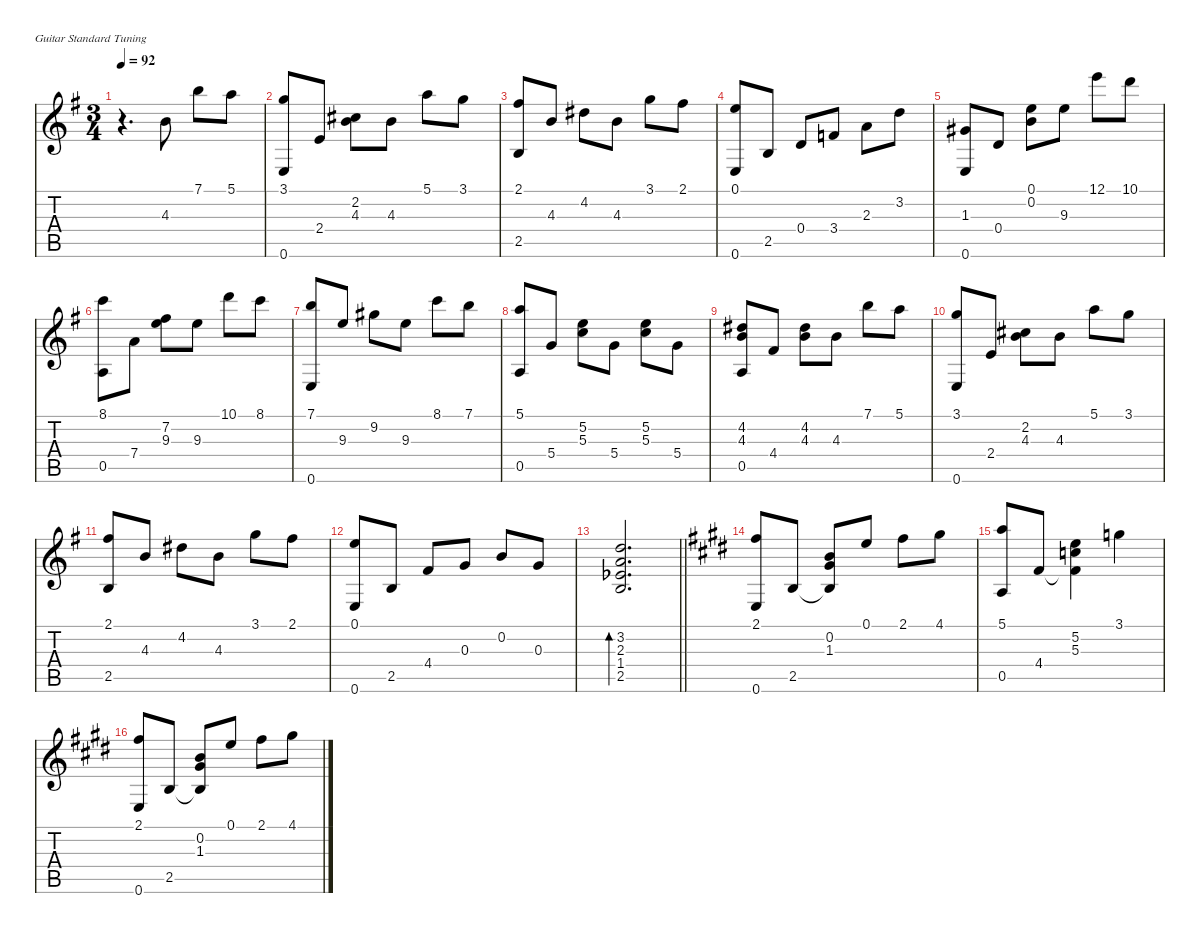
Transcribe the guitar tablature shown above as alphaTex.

\defaultSystemsLayout 4
\hideDynamics
\bracketExtendMode nobrackets
\singleTrackTrackNamePolicy hidden
\multiTrackTrackNamePolicy hidden
\firstSystemTrackNameOrientation horizontal
\otherSystemsTrackNameOrientation horizontal
\extendBarLines
\chordDiagramsInScore
\track ("ギター - クラシック" "ギター - クラシック") {instrument brightacousticpiano}
\staff {score tabs}
\tuning (E4 B3 G3 D3 A2 E2)
\displaytranspose 12
\ts (3 4)
\ac
\tempo 92
\clef g2
\ks g
r.4{d dy mf instrument brightacousticpiano beam Down} 4.3{acc forcenatural}.8{beam Down} 7.1{acc forcenatural}.8{beam Down} 5.1{acc forcenatural}.8{beam Down} |
(3.1{acc forcenatural} 0.6{acc forcenatural}).8{beam Up} 2.4{acc forcenatural}.8{beam Up} (4.3{acc forcenatural} 2.2{acc #}).8{beam Down} 4.3{acc forcenatural}.8{beam Down} 5.1{acc forcenatural}.8{beam Down} 3.1{acc forcenatural}.8{beam Down} |
(2.1{acc #} 2.5{acc forcenatural}).8{beam Up} 4.3{acc forcenatural}.8{beam Up} 4.2{acc #}.8{beam Down} 4.3{acc forcenatural}.8{beam Down} 3.1{acc forcenatural}.8{beam Down} 2.1{acc #}.8{beam Down} |
(0.1{acc forcenatural} 0.6{acc forcenatural}).8{beam Up} 2.5{acc forcenatural}.8{beam Up} 0.4{acc forcenatural}.8{beam Up} 3.4{acc forcenatural}.8{beam Up} 2.3{acc forcenatural}.8{beam Down} 3.2{acc forcenatural}.8{beam Down} |
(1.3{acc #} 0.6{acc forcenatural}).8{beam Up} 0.4{acc forcenatural}.8{beam Up} (0.2{acc forcenatural} 0.1{acc forcenatural}).8{beam Down} 9.3{acc forcenatural}.8{beam Down} 12.1{acc forcenatural}.8{beam Down} 10.1{acc forcenatural}.8{beam Down} |
(8.1{acc forcenatural} 0.5{acc forcenatural}).8{beam Down} 7.4{acc forcenatural}.8{beam Down} (9.3{acc forcenatural} 7.2{acc #}).8{beam Down} 9.3{acc forcenatural}.8{beam Down} 10.1{acc forcenatural}.8{beam Down} 8.1{acc forcenatural}.8{beam Down} |
(7.1{acc forcenatural} 0.6{acc forcenatural}).8{beam Up} 9.3{acc forcenatural}.8{beam Up} 9.2{acc #}.8{beam Down} 9.3{acc forcenatural}.8{beam Down} 8.1{acc forcenatural}.8{beam Down} 7.1{acc forcenatural}.8{beam Down} |
(5.1{acc forcenatural} 0.5{acc forcenatural}).8{beam Up} 5.4{acc forcenatural}.8{beam Up} (5.2{acc forcenatural} 5.3{acc forcenatural}).8{beam Down} 5.4{acc forcenatural}.8{beam Down} (5.2{acc forcenatural} 5.3{acc forcenatural}).8{beam Down} 5.4{acc forcenatural}.8{beam Down} |
(4.2{acc #} 4.3{acc forcenatural} 0.5{acc forcenatural}).8{beam Up} 4.4{acc #}.8{beam Up} (4.2{acc #} 4.3{acc forcenatural}).8{beam Down} 4.3{acc forcenatural}.8{beam Down} 7.1{acc forcenatural}.8{beam Down} 5.1{acc forcenatural}.8{beam Down} |
(3.1{acc forcenatural} 0.6{acc forcenatural}).8{beam Up} 2.4{acc forcenatural}.8{beam Up} (4.3{acc forcenatural} 2.2{acc #}).8{beam Down} 4.3{acc forcenatural}.8{beam Down} 5.1{acc forcenatural}.8{beam Down} 3.1{acc forcenatural}.8{beam Down} |
(2.1{acc #} 2.5{acc forcenatural}).8{beam Up} 4.3{acc forcenatural}.8{beam Up} 4.2{acc #}.8{beam Down} 4.3{acc forcenatural}.8{beam Down} 3.1{acc forcenatural}.8{beam Down} 2.1{acc #}.8{beam Down} |
(0.1{acc forcenatural} 0.6{acc forcenatural}).8{beam Up} 2.5{acc forcenatural}.8{beam Up} 4.4{acc #}.8{beam Up} 0.3{acc forcenatural}.8{beam Up} 0.2{acc forcenatural}.8{beam Up} 0.3{acc forcenatural}.8{beam Up} |
\barLineRight lightlight
(3.2{acc forcenatural} 2.3{acc forcenatural} 1.4{acc b} 2.5{acc forcenatural}).2{d bd 99 beam Up} |
\ks e
(2.1{acc #} 0.6{acc forcenatural}).8{beam Up} 2.5{acc forcenatural}.8{beam Up} (0.2{acc forcenatural} 1.3{acc #} 2.5{t acc forcenatural}).8{beam Up} 0.1{acc forcenatural}.8{beam Up} 2.1{acc #}.8{beam Down} 4.1{acc #}.8{beam Down} |
(5.1{acc forcenatural} 0.5{acc forcenatural}).8{beam Up} 4.4{acc #}.8{beam Up} (4.4{t acc #} 5.2{acc forcenatural} 5.3{acc forcenatural}).4{beam Down} 3.1{acc forcenatural}.4{beam Down} |
(2.1{acc #} 0.6{acc forcenatural}).8{beam Up} 2.5{acc forcenatural}.8{beam Up} (0.2{acc forcenatural} 1.3{acc #} 2.5{t acc forcenatural}).8{beam Up} 0.1{acc forcenatural}.8{beam Up} 2.1{acc #}.8{beam Down} 4.1{acc #}.8{beam Down}
